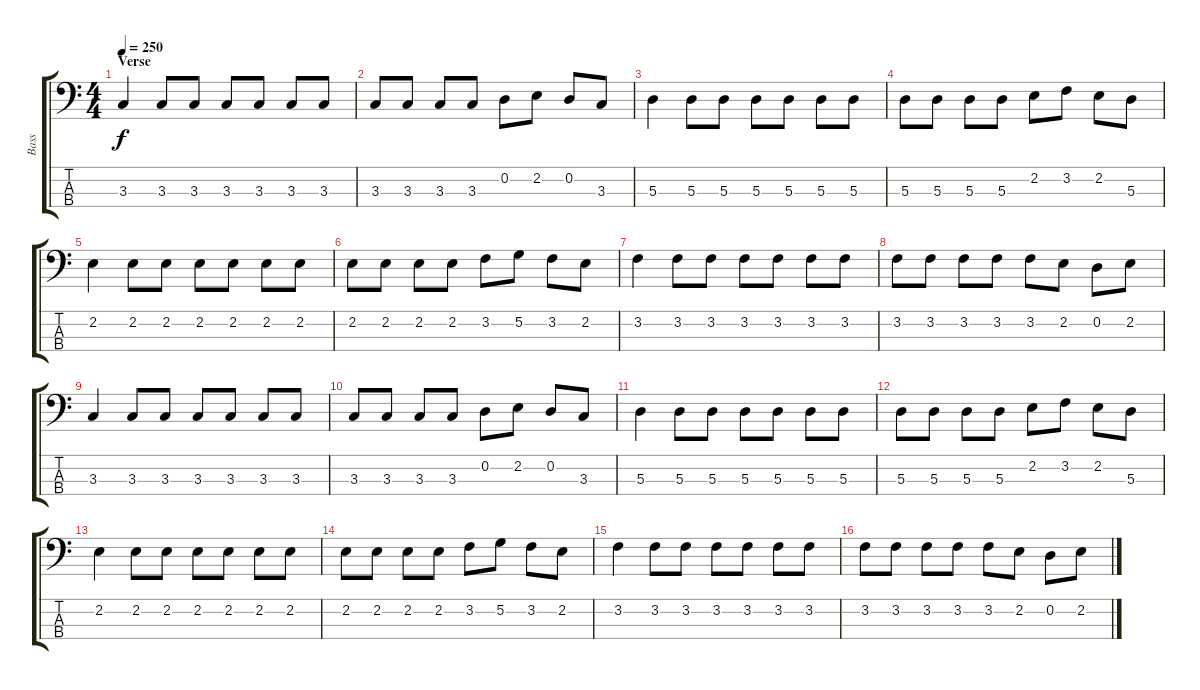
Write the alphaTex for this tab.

\track ("Bass" "Bass") {instrument electricbassfinger}
\staff {score tabs}
\tuning (G2 D2 A1 E1) {hide}
\ts (4 4)
\section ("" "Verse")
\tempo 250
\clef f4
\ks c
3.3.4{dy f} 3.3.8 3.3.8 3.3.8 3.3.8 3.3.8 3.3.8 |
3.3.8 3.3.8 3.3.8 3.3.8 0.2.8 2.2.8 0.2.8 3.3.8 |
5.3.4 5.3.8 5.3.8 5.3.8 5.3.8 5.3.8 5.3.8 |
5.3.8 5.3.8 5.3.8 5.3.8 2.2.8 3.2.8 2.2.8 5.3.8 |
2.2.4 2.2.8 2.2.8 2.2.8 2.2.8 2.2.8 2.2.8 |
2.2.8 2.2.8 2.2.8 2.2.8 3.2.8 5.2.8 3.2.8 2.2.8 |
3.2.4 3.2.8 3.2.8 3.2.8 3.2.8 3.2.8 3.2.8 |
3.2.8 3.2.8 3.2.8 3.2.8 3.2.8 2.2.8 0.2.8 2.2.8 |
3.3.4 3.3.8 3.3.8 3.3.8 3.3.8 3.3.8 3.3.8 |
3.3.8 3.3.8 3.3.8 3.3.8 0.2.8 2.2.8 0.2.8 3.3.8 |
5.3.4 5.3.8 5.3.8 5.3.8 5.3.8 5.3.8 5.3.8 |
5.3.8 5.3.8 5.3.8 5.3.8 2.2.8 3.2.8 2.2.8 5.3.8 |
2.2.4 2.2.8 2.2.8 2.2.8 2.2.8 2.2.8 2.2.8 |
2.2.8 2.2.8 2.2.8 2.2.8 3.2.8 5.2.8 3.2.8 2.2.8 |
3.2.4 3.2.8 3.2.8 3.2.8 3.2.8 3.2.8 3.2.8 |
3.2.8 3.2.8 3.2.8 3.2.8 3.2.8 2.2.8 0.2.8 2.2.8
